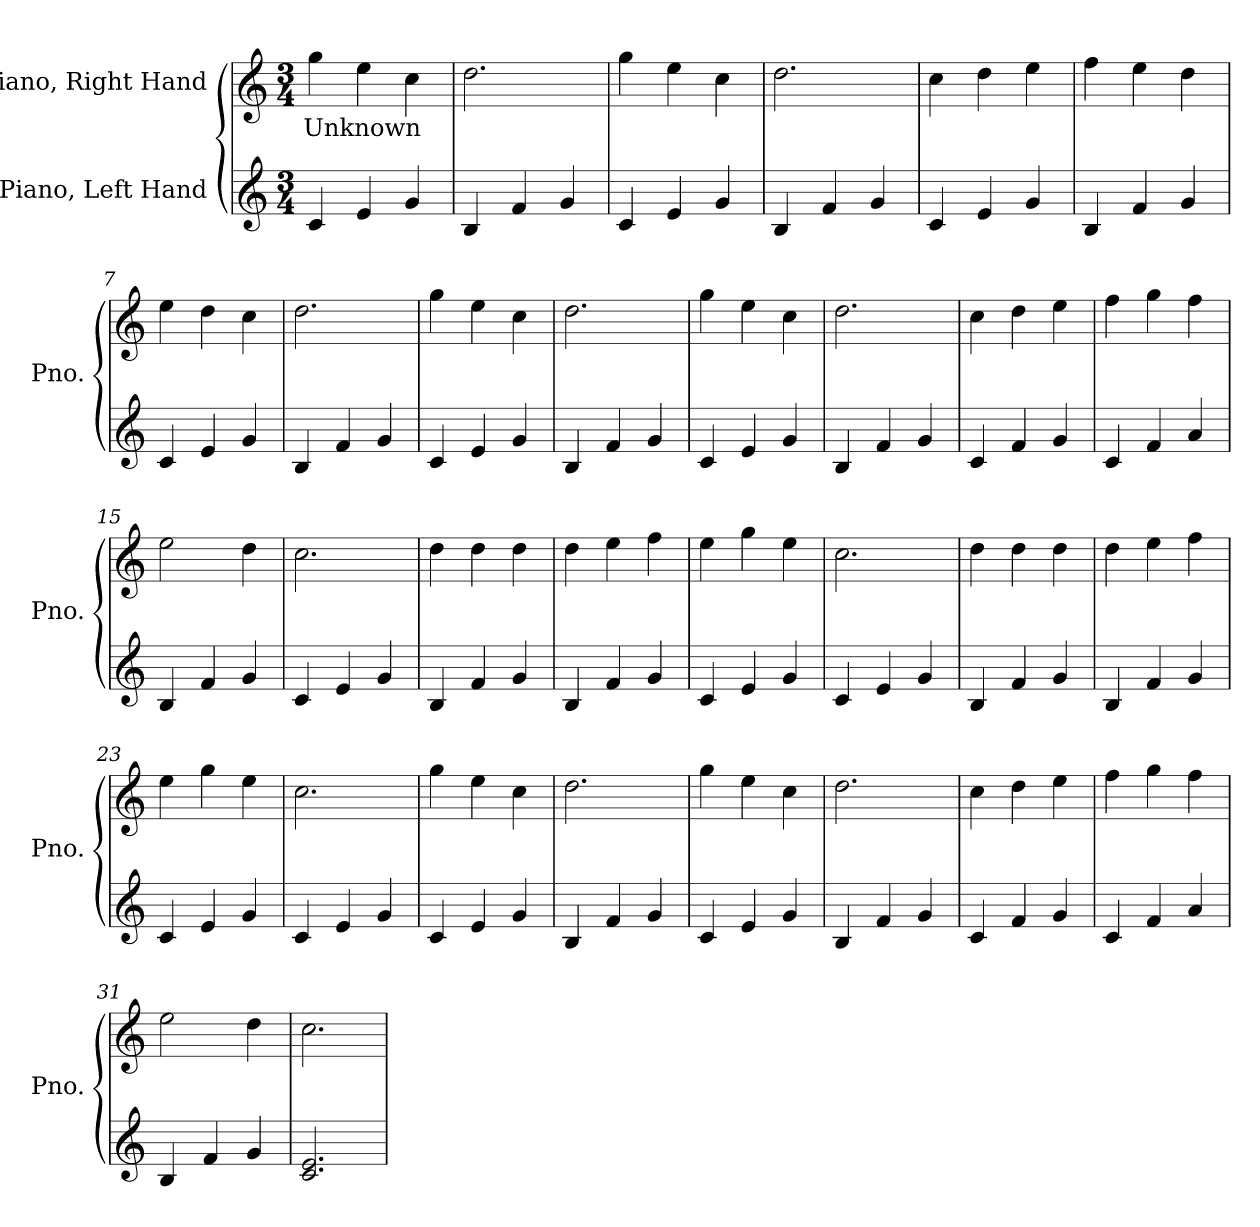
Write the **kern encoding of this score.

**kern	**kern	**text
*part2	*part1	*part1
*staff2	*staff1	*staff1
*I"Piano, Left Hand	*I"Piano, Right Hand	*
*I'Pno.	*I'Pno.	*
*clefG2	*clefG2	*
*k[]	*k[]	*
*M3/4	*M3/4	*
*MM138	*MM138	*
=1	=1	=1
!	!	!LO:LY:b
4c/	4gg\	Unknown
4e/	4ee\	.
4g/	4cc\	.
=2	=2	=2
4B/	2.dd\	.
4f/	.	.
4g/	.	.
=3	=3	=3
4c/	4gg\	.
4e/	4ee\	.
4g/	4cc\	.
=4	=4	=4
4B/	2.dd\	.
4f/	.	.
4g/	.	.
=5	=5	=5
4c/	4cc\	.
4e/	4dd\	.
4g/	4ee\	.
=6	=6	=6
4B/	4ff\	.
4f/	4ee\	.
4g/	4dd\	.
=7	=7	=7
4c/	4ee\	.
4e/	4dd\	.
4g/	4cc\	.
=8	=8	=8
4B/	2.dd\	.
4f/	.	.
4g/	.	.
!!LO:LB:g=z
=9	=9	=9
4c/	4gg\	.
4e/	4ee\	.
4g/	4cc\	.
=10	=10	=10
4B/	2.dd\	.
4f/	.	.
4g/	.	.
=11	=11	=11
4c/	4gg\	.
4e/	4ee\	.
4g/	4cc\	.
=12	=12	=12
4B/	2.dd\	.
4f/	.	.
4g/	.	.
=13	=13	=13
4c/	4cc\	.
4f/	4dd\	.
4g/	4ee\	.
=14	=14	=14
4c/	4ff\	.
4f/	4gg\	.
4a/	4ff\	.
=15	=15	=15
4B/	2ee\	.
4f/	.	.
4g/	4dd\	.
=16	=16	=16
4c/	2.cc\	.
4e/	.	.
4g/	.	.
=17	=17	=17
4B/	4dd\	.
4f/	4dd\	.
4g/	4dd\	.
=18	=18	=18
4B/	4dd\	.
4f/	4ee\	.
4g/	4ff\	.
!!LO:LB:g=z
=19	=19	=19
4c/	4ee\	.
4e/	4gg\	.
4g/	4ee\	.
=20	=20	=20
4c/	2.cc\	.
4e/	.	.
4g/	.	.
=21	=21	=21
4B/	4dd\	.
4f/	4dd\	.
4g/	4dd\	.
=22	=22	=22
4B/	4dd\	.
4f/	4ee\	.
4g/	4ff\	.
=23	=23	=23
4c/	4ee\	.
4e/	4gg\	.
4g/	4ee\	.
=24	=24	=24
4c/	2.cc\	.
4e/	.	.
4g/	.	.
=25	=25	=25
4c/	4gg\	.
4e/	4ee\	.
4g/	4cc\	.
=26	=26	=26
4B/	2.dd\	.
4f/	.	.
4g/	.	.
=27	=27	=27
4c/	4gg\	.
4e/	4ee\	.
4g/	4cc\	.
=28	=28	=28
4B/	2.dd\	.
4f/	.	.
4g/	.	.
!!LO:LB:g=z
=29	=29	=29
4c/	4cc\	.
4f/	4dd\	.
4g/	4ee\	.
=30	=30	=30
4c/	4ff\	.
4f/	4gg\	.
4a/	4ff\	.
=31	=31	=31
4B/	2ee\	.
4f/	.	.
4g/	4dd\	.
=32	=32	=32
2.c/ 2.e/	2.cc\	.
=	=	=
*-	*-	*-
